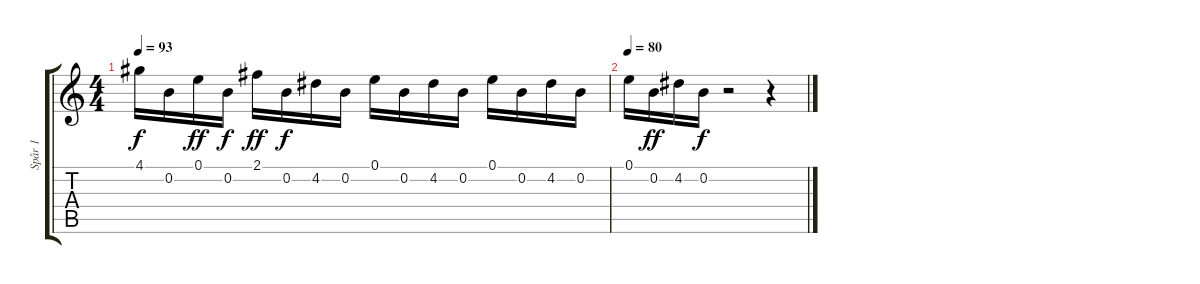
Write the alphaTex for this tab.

\track ("Spår 1" "Spår 1") {instrument overdrivenguitar}
\staff {score tabs}
\tuning (E4 B3 G3 D3 A2 E2) {hide}
\ts (4 4)
\tempo 93
\clef g2
\ks c
4.1.16{dy f} 0.2.16 0.1.16{dy ff} 0.2.16{dy f} 2.1.16{dy ff} 0.2.16{dy f} 4.2.16 0.2.16 0.1.16 0.2.16 4.2.16 0.2.16 0.1.16 0.2.16 4.2.16 0.2.16 |
\tempo 80
0.1.16 0.2.16{dy ff} 4.2.16 0.2.16{dy f} r.2 r.4
